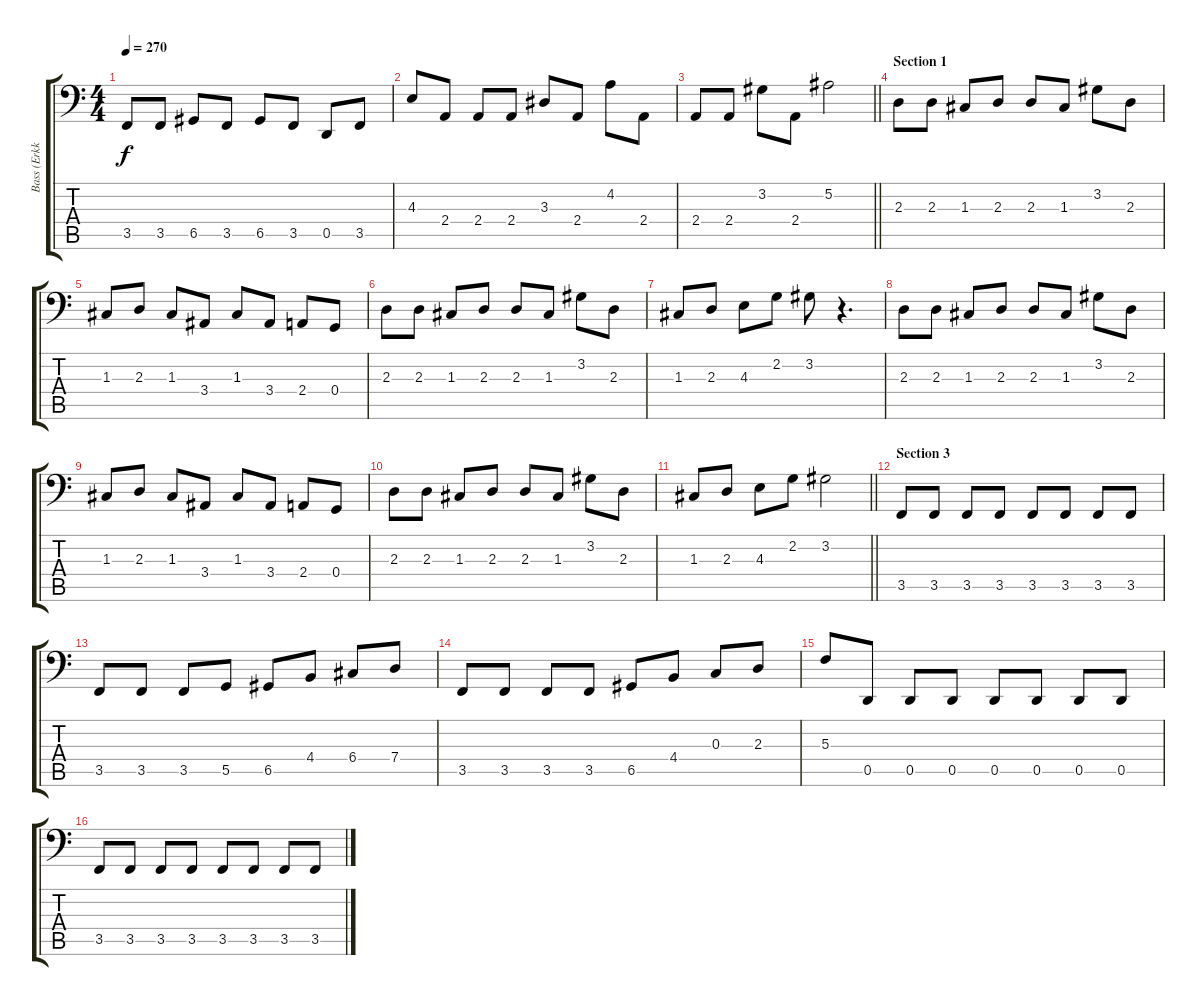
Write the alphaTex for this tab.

\track ("Bass (Erkki)" "Bass (Erkk") {instrument electricbassfinger}
\staff {score tabs}
\tuning (A2 F2 C2 G1 D1 A0) {hide}
\ts (4 4)
\tempo 270
\clef f4
\ks c
3.5.8{dy f} 3.5.8 6.5.8 3.5.8 6.5.8 3.5.8 0.5.8 3.5.8 |
4.3.8 2.4.8 2.4.8 2.4.8 3.3.8 2.4.8 4.2.8 2.4.8 |
\barLineRight lightlight
2.4.8 2.4.8 3.2.8 2.4.8 5.2.2 |
\section ("" "Section 1")
2.3.8 2.3.8 1.3.8 2.3.8 2.3.8 1.3.8 3.2.8 2.3.8 |
1.3.8 2.3.8 1.3.8 3.4.8 1.3.8 3.4.8 2.4.8 0.4.8 |
2.3.8 2.3.8 1.3.8 2.3.8 2.3.8 1.3.8 3.2.8 2.3.8 |
1.3.8 2.3.8 4.3.8 2.2.8 3.2.8 r.4{d} |
2.3.8 2.3.8 1.3.8 2.3.8 2.3.8 1.3.8 3.2.8 2.3.8 |
1.3.8 2.3.8 1.3.8 3.4.8 1.3.8 3.4.8 2.4.8 0.4.8 |
2.3.8 2.3.8 1.3.8 2.3.8 2.3.8 1.3.8 3.2.8 2.3.8 |
\barLineRight lightlight
1.3.8 2.3.8 4.3.8 2.2.8 3.2.2 |
\section ("" "Section 3")
3.5.8 3.5.8 3.5.8 3.5.8 3.5.8 3.5.8 3.5.8 3.5.8 |
3.5.8 3.5.8 3.5.8 5.5.8 6.5.8 4.4.8 6.4.8 7.4.8 |
3.5.8 3.5.8 3.5.8 3.5.8 6.5.8 4.4.8 0.3.8 2.3.8 |
5.3.8 0.5.8 0.5.8 0.5.8 0.5.8 0.5.8 0.5.8 0.5.8 |
3.5.8 3.5.8 3.5.8 3.5.8 3.5.8 3.5.8 3.5.8 3.5.8
